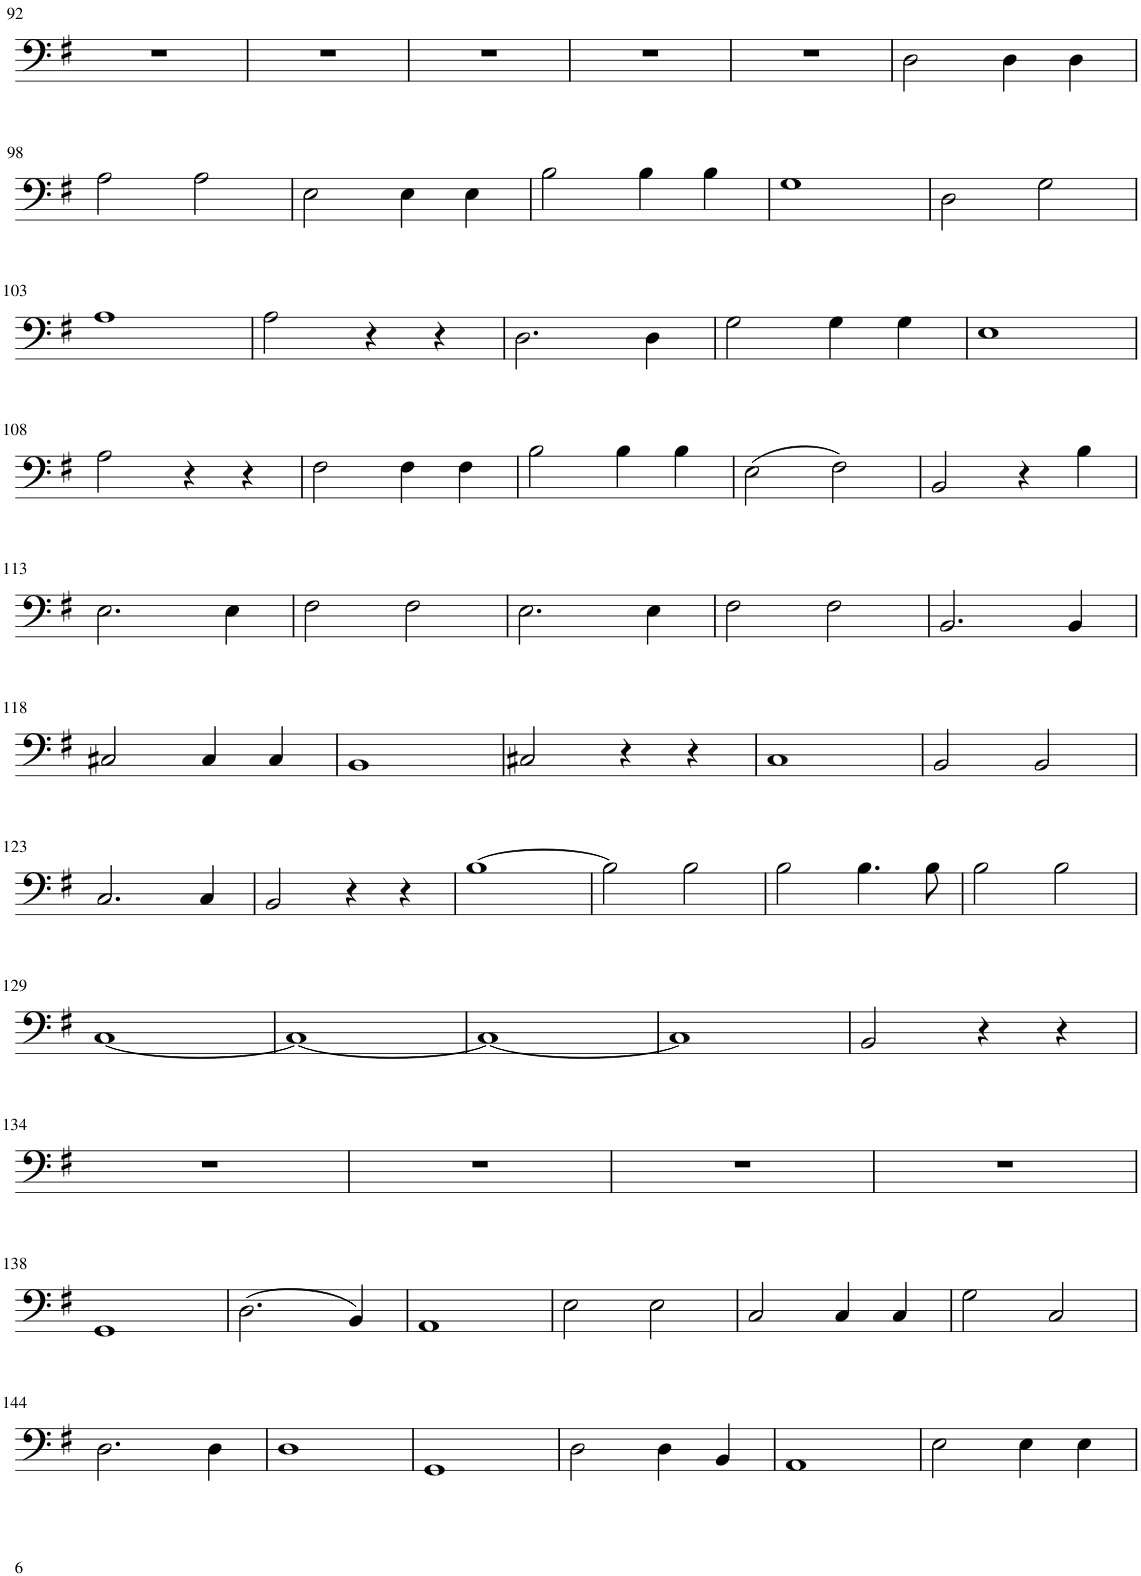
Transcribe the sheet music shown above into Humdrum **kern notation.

**kern
*part1
*staff1
*I"Piano
*I'Pno.
!!LO:PB:g=z
*clefF4
*k[f#]
*M2/2
*met(c|)
=92
1r
=93
1r
=94
1r
=95
1r
=96
1r
=97
2D\
4D\
4D\
!!LO:LB:g=z
=98
2A\
2A\
=99
2E\
4E\
4E\
=100
2B\
4B\
4B\
=101
1G
=102
2D\
2G\
!!LO:LB:g=z
=103
1A
=104
2A\
4r
4r
=105
2.D\
4D\
=106
2G\
4G\
4G\
=107
1E
!!LO:LB:g=z
=108
2A\
4r
4r
=109
2F#\
4F#\
4F#\
=110
2B\
4B\
4B\
=111
(2E\
2F#\)
=112
2BB/
4r
4B\
!!LO:LB:g=z
=113
2.E\
4E\
=114
2F#\
2F#\
=115
2.E\
4E\
=116
2F#\
2F#\
=117
2.BB/
4BB/
!!LO:LB:g=z
=118
2C#X/
4C#/
4C#/
=119
1BB
=120
2C#X/
4r
4r
=121
1C
=122
2BB/
2BB/
!!LO:LB:g=z
=123
2.C/
4C/
=124
2BB/
4r
4r
=125
[1B
=126
2B\]
2B\
=127
2B\
4.B\
8B\
=128
2B\
2B\
!!LO:LB:g=z
=129
[1C
=130
1C_
=131
1C_
=132
1C]
=133
2BB/
4r
4r
!!LO:LB:g=z
=134
1r
=135
1r
=136
1r
=137
1r
!!LO:LB:g=z
=138
1GG
=139
(2.D\
4BB/)
=140
1AA
=141
2E\
2E\
=142
2C/
4C/
4C/
=143
2G\
2C/
!!LO:LB:g=z
=144
2.D\
4D\
=145
1D
=146
1GG
=147
2D\
4D\
4BB/
=148
1AA
=149
2E\
4E\
4E\
=
*-
